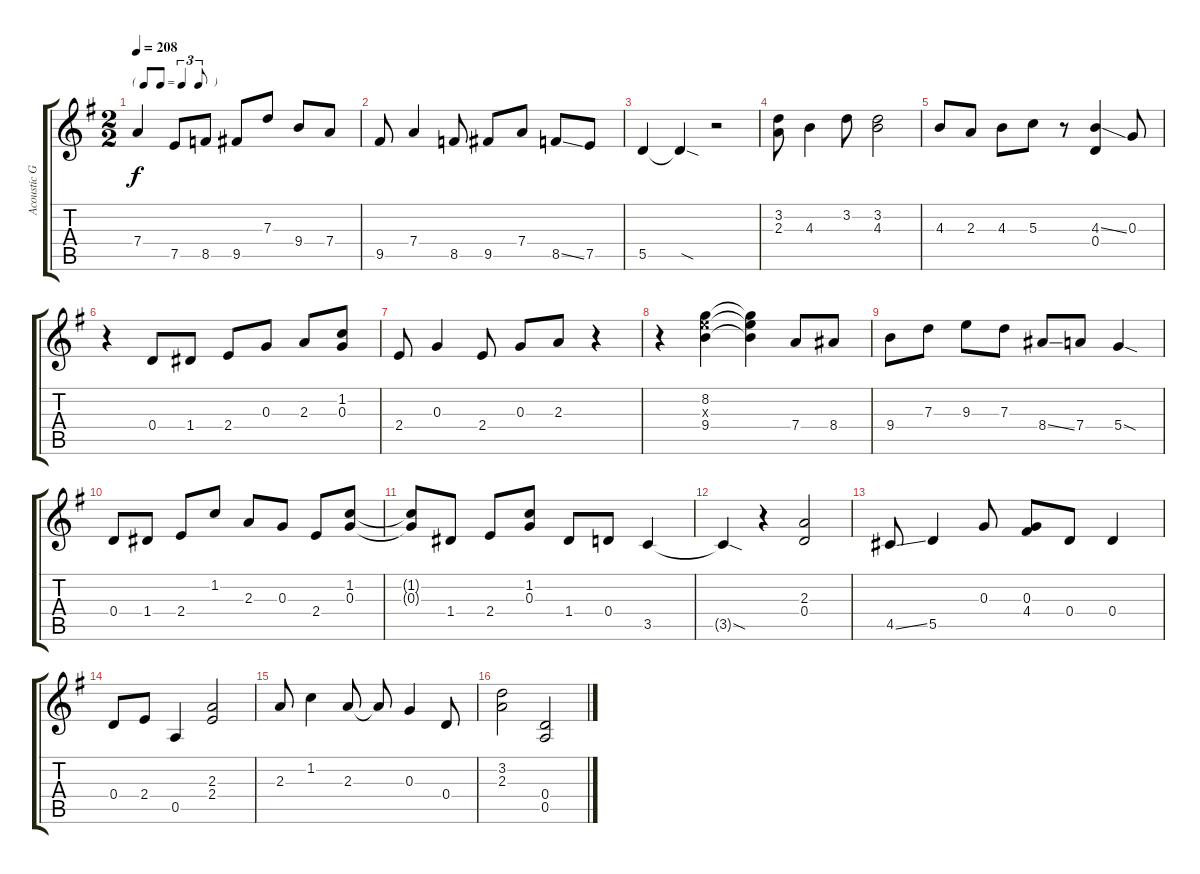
\track ("Acoustic Guitar 2" "Acoustic G") {instrument acousticguitarsteel}
\staff {score tabs}
\tuning (E4 B3 G3 D3 A2 E2) {hide}
\ts (2 2)
\tf triplet8th
\tempo 208
\clef g2
\ks g
7.4.4{dy f} 7.5.8 8.5.8 9.5.8 7.3.8 9.4.8 7.4.8 |
9.5.8 7.4.4 8.5.8 9.5.8 7.4.8 8.5{ss}.8 7.5.8 |
5.5.4 5.5{sod t}.4 r.2 |
(3.2 2.3).8 4.3.4 3.2.8 (3.2 4.3).2 |
4.3.8 2.3.8 4.3.8 5.3.8 r.8 (4.3{ss} 0.4).4 0.3.8 |
r.4 0.4.8 1.4.8 2.4.8 0.3.8 2.3.8 (1.2 0.3).8 |
2.4.8 0.3.4 2.4.8 0.3.8 2.3.8 r.4 |
r.4 (8.2 9.3{x} 9.4).4 (8.2{t} 9.3{t} 9.4{t}).4 7.4.8 8.4.8 |
9.4.8 7.3.8 9.3.8 7.3.8 8.4{ss}.8 7.4.8 5.4{sod}.4 |
0.4.8 1.4.8 2.4.8 1.2.8 2.3.8 0.3.8 2.4.8 (1.2 0.3).8 |
(1.2{t} 0.3{t}).8 1.4.8 2.4.8 (1.2 0.3).8 1.4.8 0.4.8 3.5.4 |
3.5{sod t}.4 r.4 (2.3 0.4).2 |
4.5{ss}.8 5.5.4 0.3.8 (0.3 4.4).8 0.4.8 0.4.4 |
0.4.8 2.4.8 0.5.4 (2.3 2.4).2 |
2.3.8 1.2.4 2.3.8 2.3{t}.8 0.3.4 0.4.8 |
(3.2 2.3).2 (0.4 0.5).2
